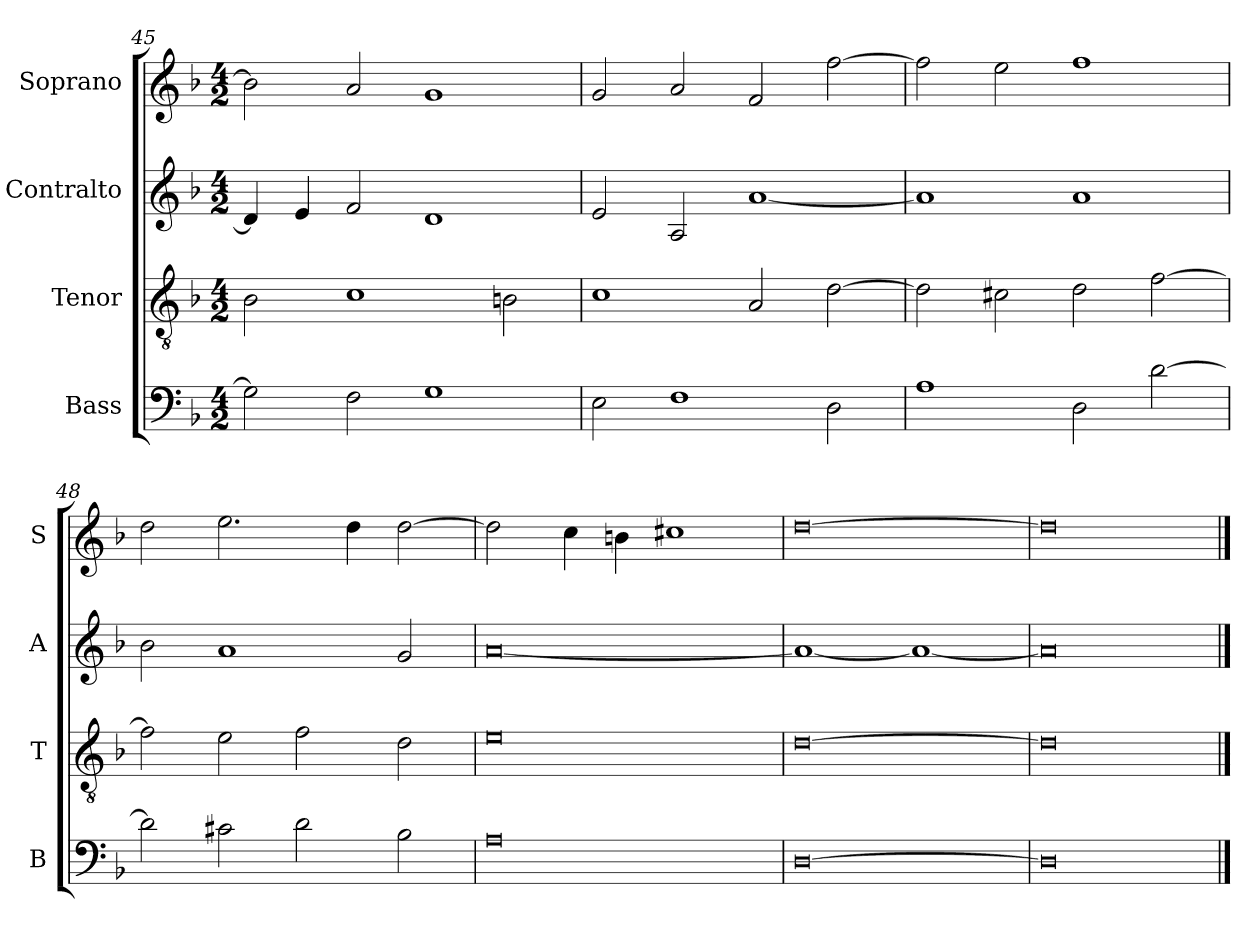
**kern	**kern	**kern	**kern
*part4	*part3	*part2	*part1
*staff4	*staff3	*staff2	*staff1
*I"Bass	*I"Tenor	*I"Contralto	*I"Soprano
*I'B	*I'T	*I'A	*I'S
*clefF4	*clefGv2	*clefG2	*clefG2
*k[b-]	*k[b-]	*k[b-]	*k[b-]
*D:aeo	*D:aeo	*D:aeo	*D:aeo
*M4/2	*M4/2	*M4/2	*M4/2
=45	=45	=45	=45
2G]	2B-	4d]	2b-]
.	.	4e	.
2F	1c	2f	2a
1G	.	1d	1g
.	2Bn	.	.
=46	=46	=46	=46
2E	1c	2e	2g
1F	.	2A	2a
.	2A	[1a	2f
2D	[2d	.	[2ff
=47	=47	=47	=47
1A	2d]	1a]	2ff]
.	2c#X	.	2ee
2D	2d	1a	1ff
[2d	[2f	.	.
=48	=48	=48	=48
2d]	2f]	2b-	2dd
2c#X	2e	1a	2.ee
2d	2f	.	.
.	.	.	4dd
2B-	2d	2g	[2dd
=49	=49	=49	=49
0A	0e	[0a	2dd]
.	.	.	4cc
.	.	.	4bn
.	.	.	1cc#X
=50	=50	=50	=50
[0D	[0d	1a_	[0dd
.	.	1a_	.
=51	=51	=51	=51
0D]	0d]	0a]	0dd]
==	==	==	==
*-	*-	*-	*-
